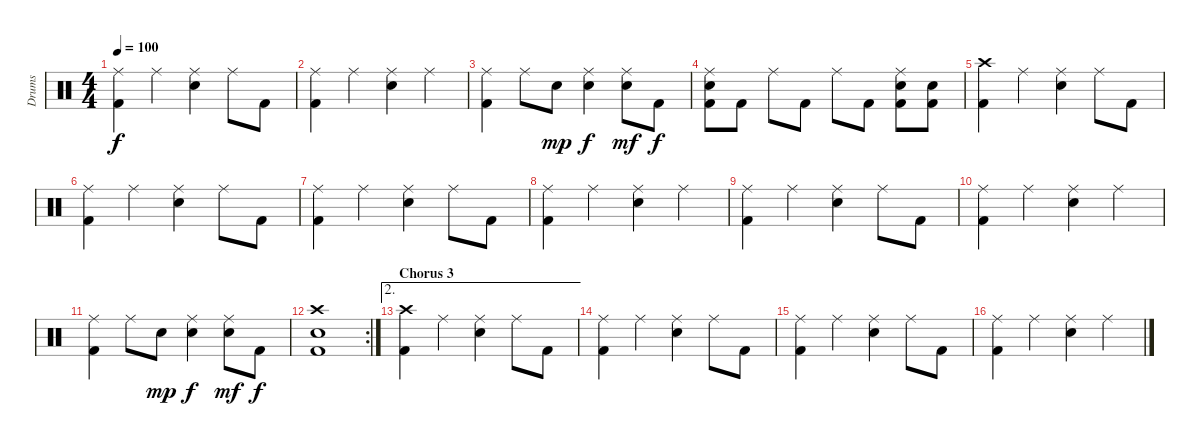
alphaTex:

\track ("Drums" "Drums") {instrument percussion}
\staff {score}
\articulation defaults
\ts (4 4)
\tempo 100
\clef neutral
\ks c
("Ride (middle)" "Kick (hit) 2").4{dy f} "Ride (middle)".4 ("Ride (middle)" "Electric Snare (hit)").4 "Ride (middle)".8 "Kick (hit) 2".8 |
("Ride (middle)" "Kick (hit) 2").4 "Ride (middle)".4 ("Ride (middle)" "Electric Snare (hit)").4 "Ride (middle)".4 |
("Ride (middle)" "Kick (hit) 2").4 "Ride (middle)".8 "Electric Snare (hit)".8{dy mp} ("Ride (middle)" "Electric Snare (hit)").4{dy f} ("Ride (middle)" "Electric Snare (hit)").8{dy mf} "Kick (hit) 2".8{dy f} |
("Ride (middle)" "Electric Snare (hit)" "Kick (hit) 2").8 "Kick (hit) 2".8 "Ride (middle)".8 "Kick (hit) 2".8 "Ride (middle)".8 "Kick (hit) 2".8 ("Ride (middle)" "Electric Snare (hit)" "Kick (hit) 2").8 ("Electric Snare (hit)" "Kick (hit) 2").8 |
("Crash high (hit)" "Kick (hit) 2").4 "Ride (middle)".4 ("Ride (middle)" "Electric Snare (hit)").4 "Ride (middle)".8 "Kick (hit) 2".8 |
("Ride (middle)" "Kick (hit) 2").4 "Ride (middle)".4 ("Ride (middle)" "Electric Snare (hit)").4 "Ride (middle)".8 "Kick (hit) 2".8 |
("Ride (middle)" "Kick (hit) 2").4 "Ride (middle)".4 ("Ride (middle)" "Electric Snare (hit)").4 "Ride (middle)".8 "Kick (hit) 2".8 |
("Ride (middle)" "Kick (hit) 2").4 "Ride (middle)".4 ("Ride (middle)" "Electric Snare (hit)").4 "Ride (middle)".4 |
("Ride (middle)" "Kick (hit) 2").4 "Ride (middle)".4 ("Ride (middle)" "Electric Snare (hit)").4 "Ride (middle)".8 "Kick (hit) 2".8 |
("Ride (middle)" "Kick (hit) 2").4 "Ride (middle)".4 ("Ride (middle)" "Electric Snare (hit)").4 "Ride (middle)".4 |
("Ride (middle)" "Kick (hit) 2").4 "Ride (middle)".8 "Electric Snare (hit)".8{dy mp} ("Ride (middle)" "Electric Snare (hit)").4{dy f} ("Ride (middle)" "Electric Snare (hit)").8{dy mf} "Kick (hit) 2".8{dy f} |
\rc 2
("Crash high (hit)" "Electric Snare (hit)" "Kick (hit) 2").1 |
\ae 2
\section ("" "Chorus 3")
("Crash high (hit)" "Kick (hit) 2").4 "Ride (middle)".4 ("Ride (middle)" "Electric Snare (hit)").4 "Ride (middle)".8 "Kick (hit) 2".8 |
("Ride (middle)" "Kick (hit) 2").4 "Ride (middle)".4 ("Ride (middle)" "Electric Snare (hit)").4 "Ride (middle)".8 "Kick (hit) 2".8 |
("Ride (middle)" "Kick (hit) 2").4 "Ride (middle)".4 ("Ride (middle)" "Electric Snare (hit)").4 "Ride (middle)".8 "Kick (hit) 2".8 |
("Ride (middle)" "Kick (hit) 2").4 "Ride (middle)".4 ("Ride (middle)" "Electric Snare (hit)").4 "Ride (middle)".4
